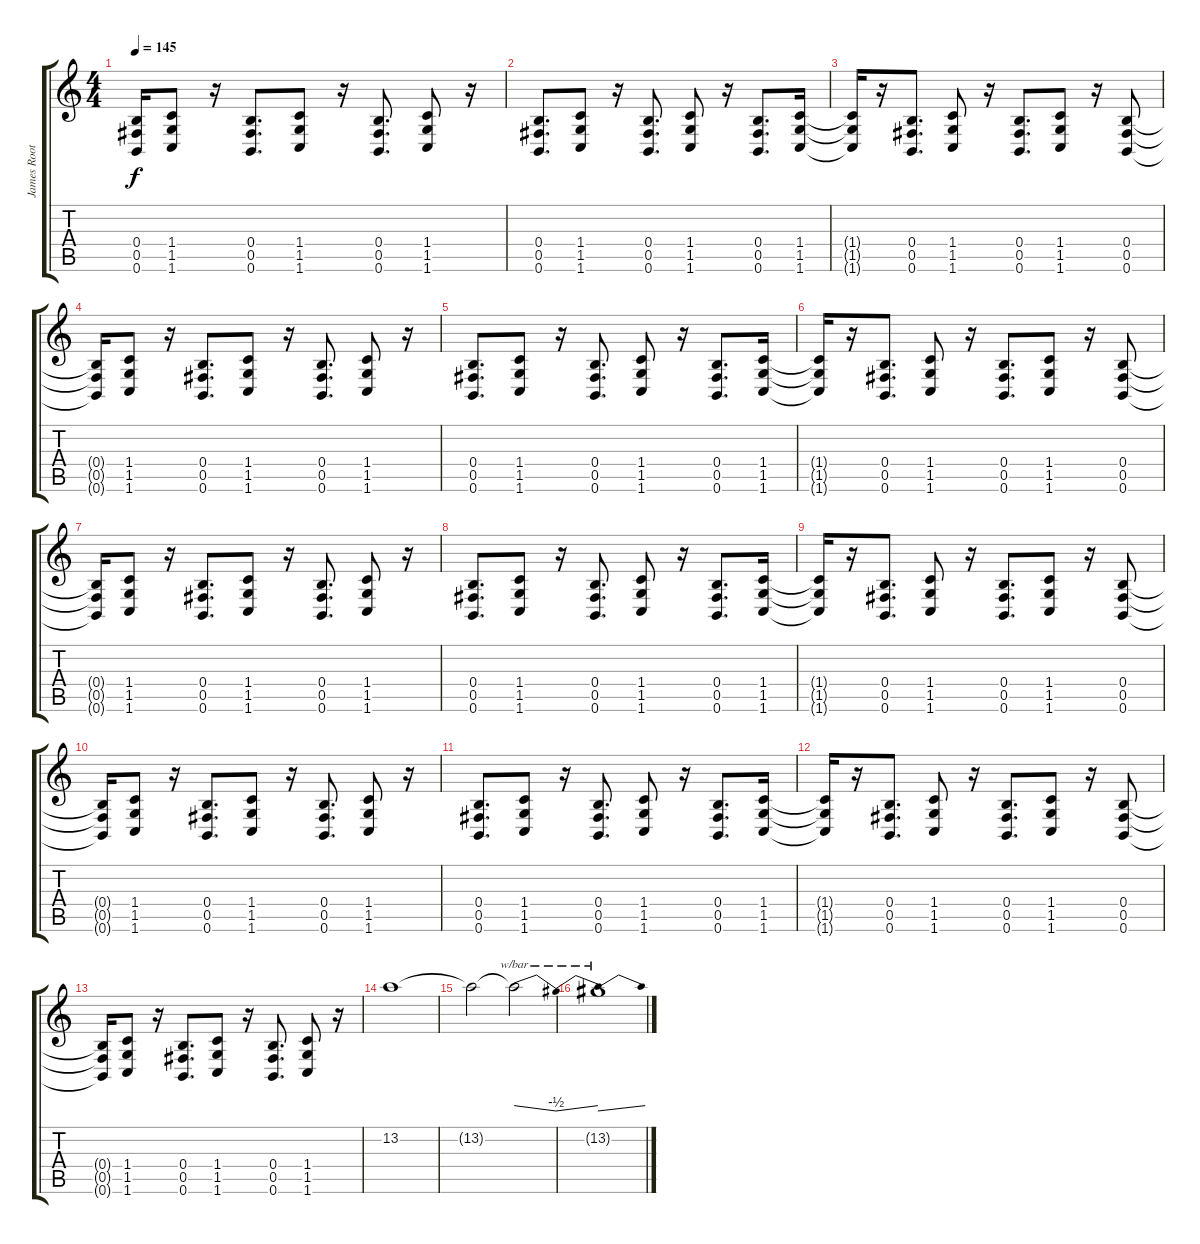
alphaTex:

\track ("James Root" "James Root") {instrument overdrivenguitar}
\staff {score tabs}
\tuning (Db4 Ab3 E3 B2 Gb2 B1) {hide}
\ts (4 4)
\tempo 145
\clef g2
\ks c
(0.4{t} 0.5{t} 0.6{t}).16{dy f} (1.4 1.5 1.6).8 r.16 (0.4 0.5 0.6).8{d} (1.4 1.5 1.6).8 r.16 (0.4 0.5 0.6).8{d} (1.4 1.5 1.6).8 r.16 |
(0.4 0.5 0.6).8{d} (1.4 1.5 1.6).8 r.16 (0.4 0.5 0.6).8{d} (1.4 1.5 1.6).8 r.16 (0.4 0.5 0.6).8{d} (1.4 1.5 1.6).16 |
(1.4{t} 1.5{t} 1.6{t}).16 r.16 (0.4 0.5 0.6).8{d} (1.4 1.5 1.6).8 r.16 (0.4 0.5 0.6).8{d} (1.4 1.5 1.6).8 r.16 (0.4 0.5 0.6).8 |
(0.4{t} 0.5{t} 0.6{t}).16 (1.4 1.5 1.6).8 r.16 (0.4 0.5 0.6).8{d} (1.4 1.5 1.6).8 r.16 (0.4 0.5 0.6).8{d} (1.4 1.5 1.6).8 r.16 |
(0.4 0.5 0.6).8{d} (1.4 1.5 1.6).8 r.16 (0.4 0.5 0.6).8{d} (1.4 1.5 1.6).8 r.16 (0.4 0.5 0.6).8{d} (1.4 1.5 1.6).16 |
(1.4{t} 1.5{t} 1.6{t}).16 r.16 (0.4 0.5 0.6).8{d} (1.4 1.5 1.6).8 r.16 (0.4 0.5 0.6).8{d} (1.4 1.5 1.6).8 r.16 (0.4 0.5 0.6).8 |
(0.4{t} 0.5{t} 0.6{t}).16 (1.4 1.5 1.6).8 r.16 (0.4 0.5 0.6).8{d} (1.4 1.5 1.6).8 r.16 (0.4 0.5 0.6).8{d} (1.4 1.5 1.6).8 r.16 |
(0.4 0.5 0.6).8{d} (1.4 1.5 1.6).8 r.16 (0.4 0.5 0.6).8{d} (1.4 1.5 1.6).8 r.16 (0.4 0.5 0.6).8{d} (1.4 1.5 1.6).16 |
(1.4{t} 1.5{t} 1.6{t}).16 r.16 (0.4 0.5 0.6).8{d} (1.4 1.5 1.6).8 r.16 (0.4 0.5 0.6).8{d} (1.4 1.5 1.6).8 r.16 (0.4 0.5 0.6).8 |
(0.4{t} 0.5{t} 0.6{t}).16 (1.4 1.5 1.6).8 r.16 (0.4 0.5 0.6).8{d} (1.4 1.5 1.6).8 r.16 (0.4 0.5 0.6).8{d} (1.4 1.5 1.6).8 r.16 |
(0.4 0.5 0.6).8{d} (1.4 1.5 1.6).8 r.16 (0.4 0.5 0.6).8{d} (1.4 1.5 1.6).8 r.16 (0.4 0.5 0.6).8{d} (1.4 1.5 1.6).16 |
(1.4{t} 1.5{t} 1.6{t}).16 r.16 (0.4 0.5 0.6).8{d} (1.4 1.5 1.6).8 r.16 (0.4 0.5 0.6).8{d} (1.4 1.5 1.6).8 r.16 (0.4 0.5 0.6).8 |
(0.4{t} 0.5{t} 0.6{t}).16 (1.4 1.5 1.6).8 r.16 (0.4 0.5 0.6).8{d} (1.4 1.5 1.6).8 r.16 (0.4 0.5 0.6).8{d} (1.4 1.5 1.6).8 r.16 |
13.2.1{volume 7} |
13.2{t}.2 13.2{t}.2{tbe (dip default 0 0 30 -2 60 0)} |
13.2{t}.1{tbe (dive default 0 -2 60 0)}
